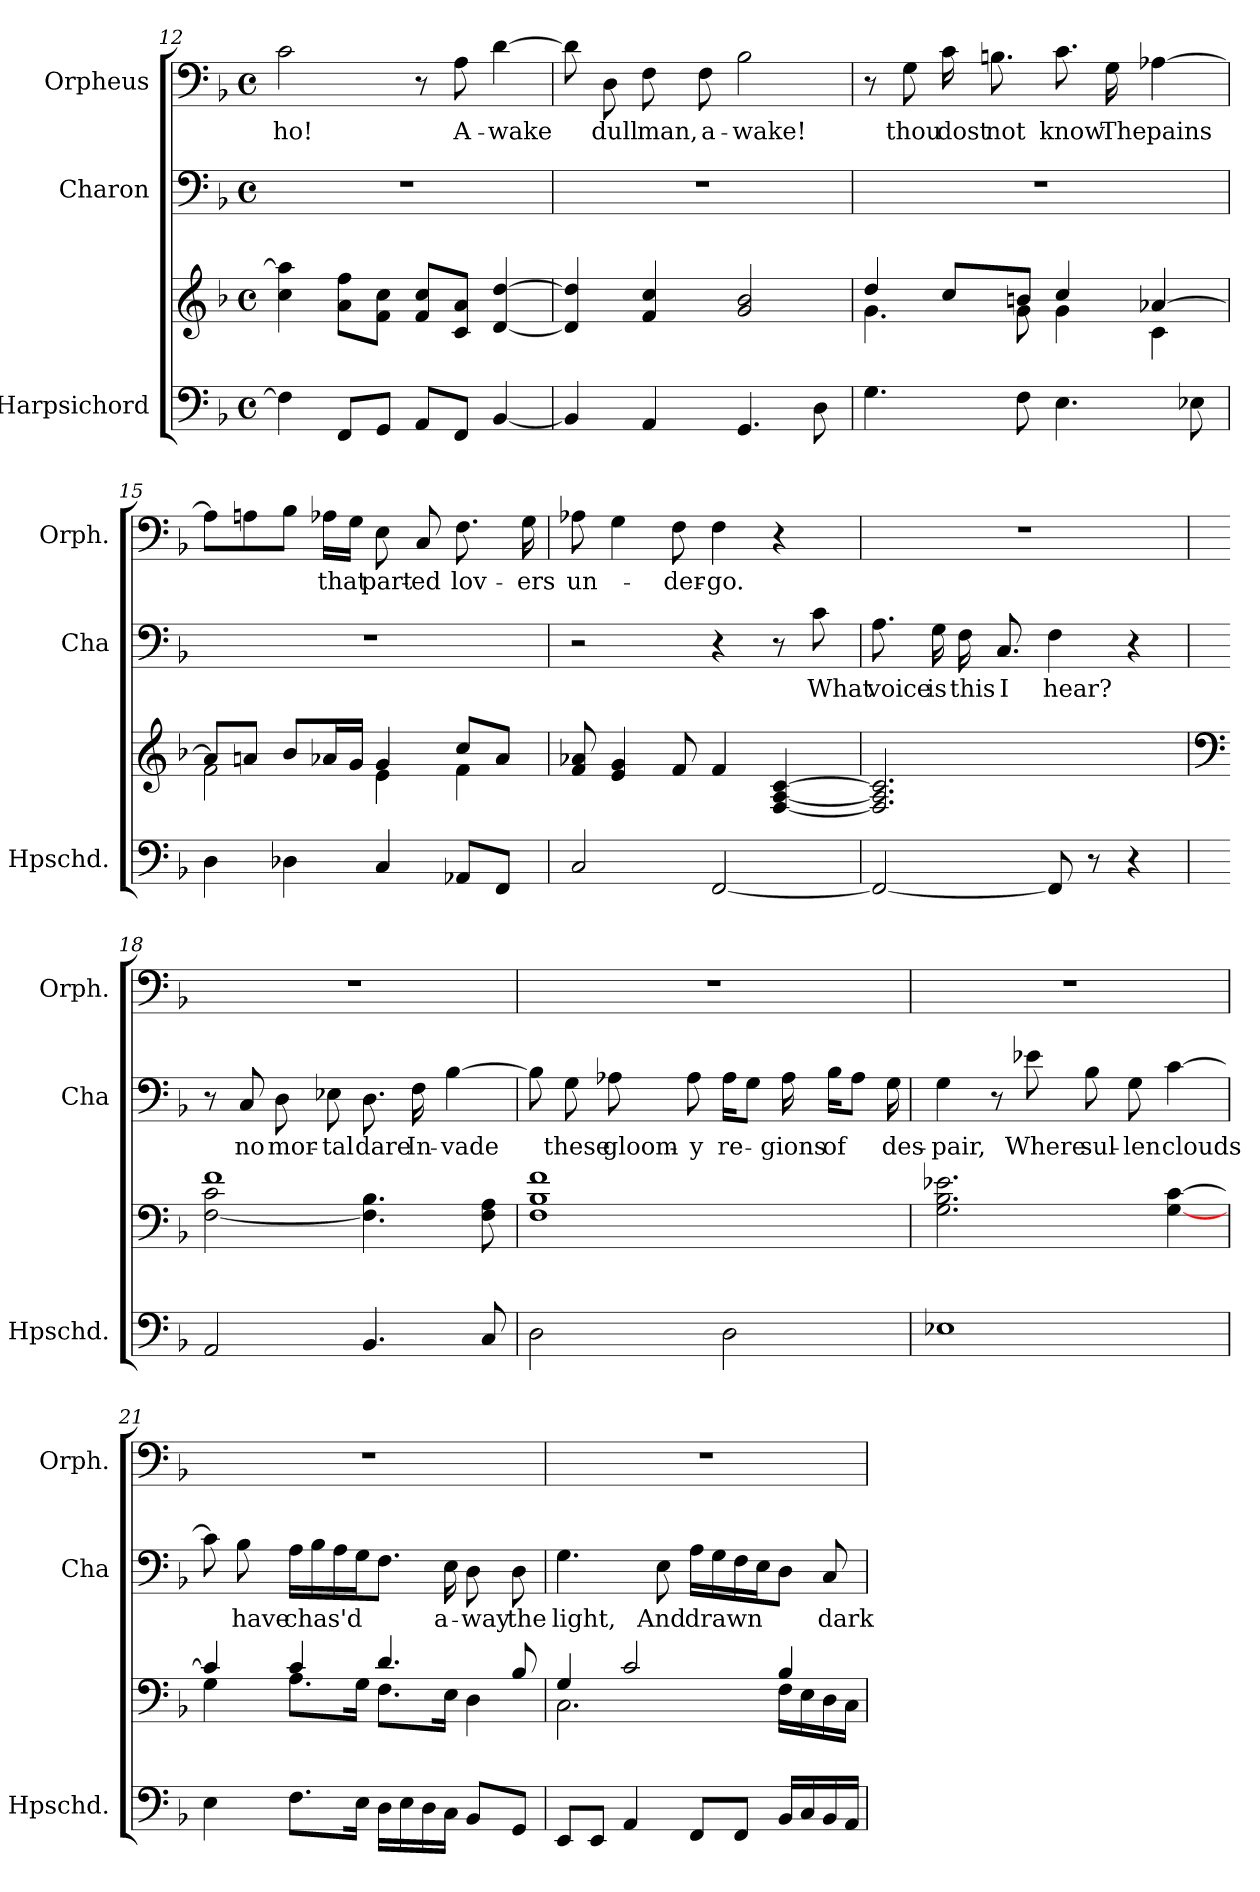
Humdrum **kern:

**kern	**kern	**kern	**text	**kern	**text
*part3	*part3	*part2	*part2	*part1	*part1
*staff4	*staff3	*staff2	*staff2	*staff1	*staff1
*I"Harpsichord	*	*I"Charon	*	*I"Orpheus	*
*I'Hpschd.	*	*I'Cha	*	*I'Orph.	*
!!LO:PB:g=z
*clefF4	*clefG2	*clefF4	*	*clefF4	*
*k[b-]	*k[b-]	*k[b-]	*	*k[b-]	*
*F:	*F:	*F:	*	*F:	*
*M4/4	*M4/4	*M4/4	*	*M4/4	*
*met(c)	*met(c)	*met(c)	*	*met(c)	*
=12	=12	=12	=12	=12	=12
!	!	!	!	!	!LO:LY:b
4F\]	4cc\ 4aa\]	1r	.	2c\	ho!
8FF/L	8a\ 8ff\L	.	.	.	.
8GG/J	8f\ 8cc\J	.	.	.	.
8AA/L	8f/ 8cc/L	.	.	8r	.
!	!	!	!	!	!LO:LY:b
8FF/J	8c/ 8a/J	.	.	8A\	A-
!	!	!	!	!	!LO:LY:b
[4BB-/	[4d/ [4dd/	.	.	[4d\	-wake
=13	=13	=13	=13	=13	=13
4BB-/]	4d/] 4dd/]	1r	.	8d\]	.
!	!	!	!	!	!LO:LY:b
.	.	.	.	8D\	dull
!	!	!	!	!	!LO:LY:b
4AA/	4f/ 4cc/	.	.	8F\	man,
!	!	!	!	!	!LO:LY:b
.	.	.	.	8F\	a-
!	!	!	!	!	!LO:LY:b
4.GG/	2g/ 2b-/	.	.	2B-\	-wake!
8D\	.	.	.	.	.
=14	=14	=14	=14	=14	=14
*	*^	*	*	*	*
4.G\	4dd/	4.g\	1r	.	8r	.
!	!	!	!	!	!	!LO:LY:b
.	.	.	.	.	8G\	thou
!	!	!	!	!	!	!LO:LY:b
.	8cc/L	.	.	.	16c\	dost
!	!	!	!	!	!	!LO:LY:b
.	.	.	.	.	8.Bn\	not
8F\	8bn/J	8g\	.	.	.	.
!	!	!	!	!	!	!LO:LY:b
4.E\	4cc/	4g\	.	.	8.c\	know
!	!	!	!	!	!	!LO:LY:b
.	.	.	.	.	16G\	The
!	!	!	!	!	!	!LO:LY:b
.	[>4a-X/	4c\	.	.	[4A-X\	pains
8E-X\	.	.	.	.	.	.
=15	=15	=15	=15	=15	=15	=15
4D\	8a-/L]	2f\	1r	.	8A-\L]	.
.	8an/J	.	.	.	8An\	.
4D-X\	8b-/L	.	.	.	8B-\J	.
!	!	!	!	!	!	!LO:LY:b
.	16a-X/L	.	.	.	16A-X\LL	that
.	16g/JJ	.	.	.	16G\JJ	.
!	!	!	!	!	!	!LO:LY:b
4C/	4g/	4e\	.	.	8E\	part-
!	!	!	!	!	!	!LO:LY:b
.	.	.	.	.	8C/	-ed
!	!	!	!	!	!	!LO:LY:b
8AA-X/L	8cc/L	4f\	.	.	8.F\	lov-
8FF/J	8a-/J	.	.	.	.	.
!	!	!	!	!	!	!LO:LY:b
.	.	.	.	.	16G\	-ers
*	*v	*v	*	*	*	*
!!LO:LB:g=z
=16	=16	=16	=16	=16	=16
!	!	!	!	!	!LO:LY:b
2C/	8f/ 8a-X/	2r	.	8A-X\	un-
.	4e/ 4g/	.	.	4G\	.
!	!	!	!	!	!LO:LY:b
.	8f/	.	.	8F\	-der-
!	!	!	!	!	!LO:LY:b
[2FF/	4f/	4r	.	4F\	-go.
.	[4F/ [4A/ [4c/	8r	.	4r	.
!	!	!	!LO:LY:b	!	!
.	.	8c\	What	.	.
=17	=17	=17	=17	=17	=17
!	!	!	!LO:LY:b	!	!
2FF/_	2.F/] 2.A/] 2.c/]	8.A\	voice	1r	.
!	!	!	!LO:LY:b	!	!
.	.	16G\	is	.	.
!	!	!	!LO:LY:b	!	!
.	.	16F\	this	.	.
!	!	!	!LO:LY:b	!	!
.	.	8.C/	I	.	.
!	!	!	!LO:LY:b	!	!
8FF/]	.	4F\	hear?	.	.
8r	.	.	.	.	.
4r	4ryy	4r	.	.	.
=18	=18	=18	=18	=18	=18
*	*clefF4	*	*	*	*
*	*^	*	*	*	*
2AA/	1f	[<2F\ 2c\	8r	.	1r	.
!	!	!	!	!LO:LY:b	!	!
.	.	.	8C/	no	.	.
!	!	!	!	!LO:LY:b	!	!
.	.	.	8D\	mor-	.	.
!	!	!	!	!LO:LY:b	!	!
.	.	.	8E-X\	-tal	.	.
!	!	!	!	!LO:LY:b	!	!
4.BB-/	.	4.F\] 4.B-\	8.D\	dare	.	.
!	!	!	!	!LO:LY:b	!	!
.	.	.	16F\	In-	.	.
!	!	!	!	!LO:LY:b	!	!
.	.	.	[4B-\	-vade	.	.
8C/	.	8F\ 8A\	.	.	.	.
*	*v	*v	*	*	*	*
!!LO:LB:g=z
=19	=19	=19	=19	=19	=19
2D\	1F 1B- 1f	8B-\]	.	1r	.
!	!	!	!LO:LY:b	!	!
.	.	8G\	these	.	.
!	!	!	!LO:LY:b	!	!
.	.	8A-X\	gloom-	.	.
!	!	!	!LO:LY:b	!	!
.	.	8A-\	-y	.	.
!	!	!	!LO:LY:b	!	!
2D\	.	16A-\KL	re-	.	.
.	.	8G\J	.	.	.
!	!	!	!LO:LY:b	!	!
.	.	16A-\	-gions	.	.
!	!	!	!LO:LY:b	!	!
.	.	16B-\KL	of	.	.
.	.	8A-\J	.	.	.
!	!	!	!LO:LY:b	!	!
.	.	16G\	des-	.	.
=20	=20	=20	=20	=20	=20
!	!	!	!LO:LY:b	!	!
1E-X	2.G\ 2.B-\ 2.e-X\	4G\	-pair,	1r	.
.	.	8r	.	.	.
!	!	!	!LO:LY:b	!	!
.	.	8e-X\	Where	.	.
!	!	!	!LO:LY:b	!	!
.	.	8B-\	sul-	.	.
!	!	!	!LO:LY:b	!	!
.	.	8G\	-len	.	.
!	!	!	!LO:LY:b	!	!
.	[4G\ [4c\	[4c\	clouds	.	.
=21	=21	=21	=21	=21	=21
*	*^	*	*	*	*
4E\	4c/]	4G\	8c\]	.	1r	.
!	!	!	!	!LO:LY:b	!	!
.	.	.	8B-\	have	.	.
!	!	!	!	!LO:LY:b	!	!
8.F\L	4c/	8.A\L	16A\LL	chas'd	.	.
.	.	.	16B-\	.	.	.
.	.	.	16A\	.	.	.
16E\Jk	.	16G\Jk	16G\J	.	.	.
16D\LL	4.d/	8.F\L	8.F\J	.	.	.
16E\	.	.	.	.	.	.
16D\	.	.	.	.	.	.
!	!	!	!	!LO:LY:b	!	!
16C\JJ	.	16E\Jk	16E\	a-	.	.
!	!	!	!	!LO:LY:b	!	!
8BB-/L	.	4D\	8D\	-way	.	.
!	!	!	!	!LO:LY:b	!	!
8GG/J	8B-/	.	8D\	the	.	.
!!LO:PB:g=z
=22	=22	=22	=22	=22	=22	=22
!	!	!	!	!LO:LY:b	!	!
8EE/L	4G/	2.C\	4.G\	light,	1r	.
8EE/J	.	.	.	.	.	.
4AA/	2c/	.	.	.	.	.
!	!	!	!	!LO:LY:b	!	!
.	.	.	8E\	And	.	.
!	!	!	!	!LO:LY:b	!	!
8FF/L	.	.	16A\LL	drawn	.	.
.	.	.	16G\	.	.	.
8FF/J	.	.	16F\	.	.	.
.	.	.	16E\J	.	.	.
16BB-/LL	4B-/	16F\LL	8D\J	.	.	.
16C/	.	16E\	.	.	.	.
!	!	!	!	!LO:LY:b	!	!
16BB-/	.	16D\	8C/	dark	.	.
16AA/JJ	.	16C\JJ	.	.	.	.
*	*v	*v	*	*	*	*
=	=	=	=	=	=
*-	*-	*-	*-	*-	*-
